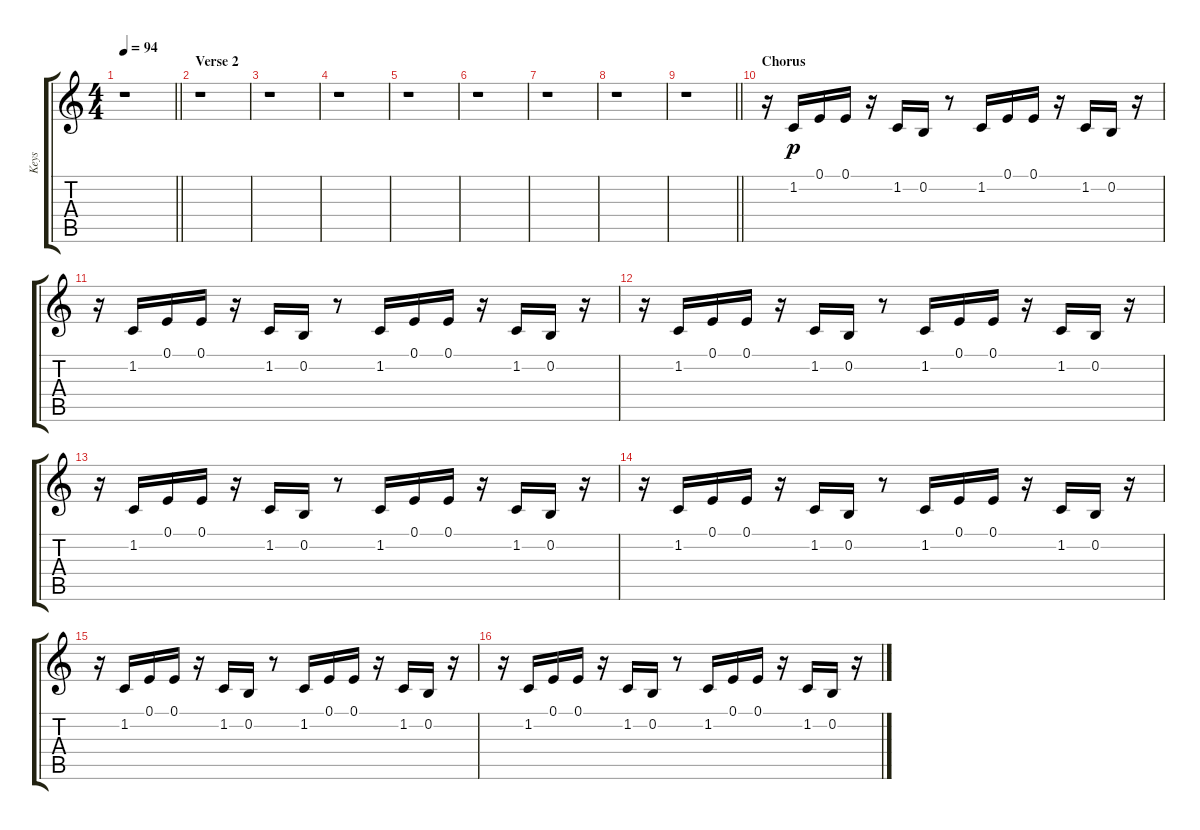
\track ("Keys" "Keys") {instrument clavinet}
\staff {score tabs}
\tuning (E4 B3 G3 D3 A2 E2) {hide}
\ts (4 4)
\tempo 94
\clef g2
\barLineRight lightlight
\ks c
r.1{dy p} |
\section ("" "Verse 2")
r.1 |
r.1 |
r.1 |
r.1 |
r.1 |
r.1 |
r.1 |
\barLineRight lightlight
r.1 |
\section ("" "Chorus")
r.16 1.2.16 0.1.16 0.1.16 r.16 1.2.16 0.2.16 r.8 1.2.16 0.1.16 0.1.16 r.16 1.2.16 0.2.16 r.16 |
r.16 1.2.16 0.1.16 0.1.16 r.16 1.2.16 0.2.16 r.8 1.2.16 0.1.16 0.1.16 r.16 1.2.16 0.2.16 r.16 |
r.16 1.2.16 0.1.16 0.1.16 r.16 1.2.16 0.2.16 r.8 1.2.16 0.1.16 0.1.16 r.16 1.2.16 0.2.16 r.16 |
r.16 1.2.16 0.1.16 0.1.16 r.16 1.2.16 0.2.16 r.8 1.2.16 0.1.16 0.1.16 r.16 1.2.16 0.2.16 r.16 |
r.16 1.2.16 0.1.16 0.1.16 r.16 1.2.16 0.2.16 r.8 1.2.16 0.1.16 0.1.16 r.16 1.2.16 0.2.16 r.16 |
r.16 1.2.16 0.1.16 0.1.16 r.16 1.2.16 0.2.16 r.8 1.2.16 0.1.16 0.1.16 r.16 1.2.16 0.2.16 r.16 |
r.16 1.2.16 0.1.16 0.1.16 r.16 1.2.16 0.2.16 r.8 1.2.16 0.1.16 0.1.16 r.16 1.2.16 0.2.16 r.16
